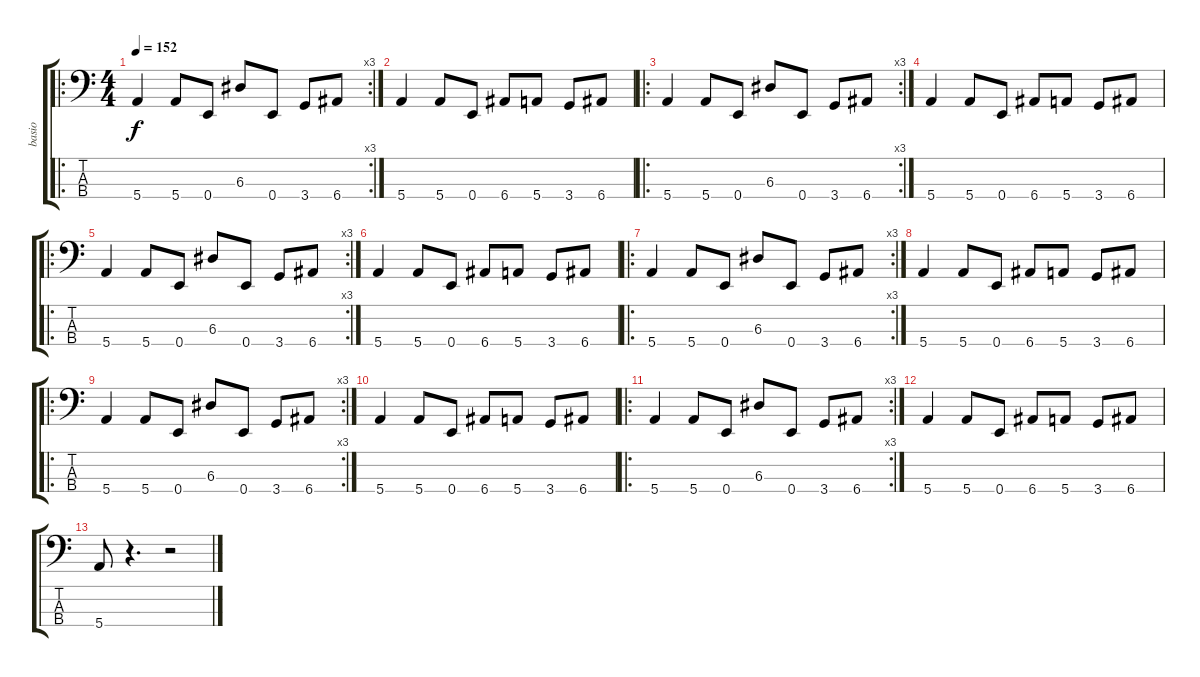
\track ("basio" "basio") {instrument electricbassfinger}
\staff {score tabs}
\tuning (G2 D2 A1 E1) {hide}
\ro
\rc 3
\ts (4 4)
\tempo 152
\clef f4
\ks c
5.4.4{dy f} 5.4.8 0.4.8 6.3.8 0.4.8 3.4.8 6.4.8 |
5.4.4 5.4.8 0.4.8 6.4.8 5.4.8 3.4.8 6.4.8 |
\ro
\rc 3
5.4.4 5.4.8 0.4.8 6.3.8 0.4.8 3.4.8 6.4.8 |
5.4.4 5.4.8 0.4.8 6.4.8 5.4.8 3.4.8 6.4.8 |
\ro
\rc 3
5.4.4 5.4.8 0.4.8 6.3.8 0.4.8 3.4.8 6.4.8 |
5.4.4 5.4.8 0.4.8 6.4.8 5.4.8 3.4.8 6.4.8 |
\ro
\rc 3
5.4.4 5.4.8 0.4.8 6.3.8 0.4.8 3.4.8 6.4.8 |
5.4.4 5.4.8 0.4.8 6.4.8 5.4.8 3.4.8 6.4.8 |
\ro
\rc 3
5.4.4 5.4.8 0.4.8 6.3.8 0.4.8 3.4.8 6.4.8 |
5.4.4 5.4.8 0.4.8 6.4.8 5.4.8 3.4.8 6.4.8 |
\ro
\rc 3
5.4.4 5.4.8 0.4.8 6.3.8 0.4.8 3.4.8 6.4.8 |
5.4.4 5.4.8 0.4.8 6.4.8 5.4.8 3.4.8 6.4.8 |
5.4.8 r.4{d} r.2
